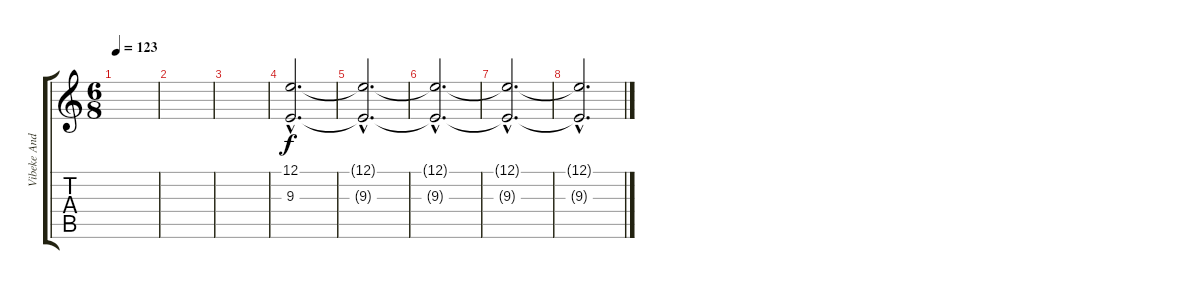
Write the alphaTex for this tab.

\track ("Vibeke And Choir" "Vibeke And") {instrument choiraahs}
\staff {score tabs}
\tuning (E4 B3 G3 D3 A2 E2) {hide}
\ts (6 8)
\tempo 123
\clef g2
\ks c
|
|
|
(12.1{hac} 9.3{hac}).2{d volume 16 instrument choiraahs} |
(12.1{hac t} 9.3{hac t}).2{d} |
(12.1{hac t} 9.3{hac t}).2{d} |
(12.1{hac t} 9.3{hac t}).2{d volume 0} |
(12.1{hac t} 9.3{hac t}).2{d}
